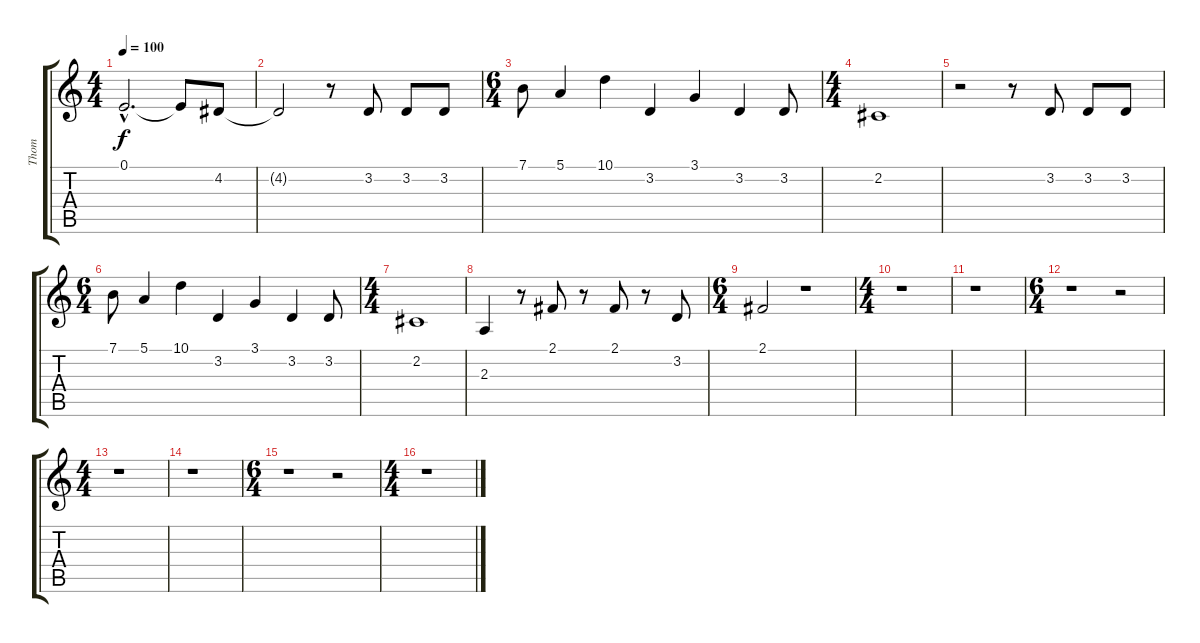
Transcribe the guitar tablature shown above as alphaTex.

\track ("Thom" "Thom") {instrument drawbarorgan}
\staff {score tabs}
\tuning (E4 B3 G3 D3 A2 E2) {hide}
\ts (4 4)
\tempo 100
\clef g2
\ks c
0.1{hac t}.2{d dy f} 0.1{t}.8 4.2.8 |
4.2{t}.2 r.8 3.2.8 3.2.8 3.2.8 |
\ts (6 4)
7.1.8 5.1.4 10.1.4 3.2.4 3.1.4 3.2.4 3.2.8 |
\ts (4 4)
2.2.1 |
r.2 r.8 3.2.8 3.2.8 3.2.8 |
\ts (6 4)
7.1.8 5.1.4 10.1.4 3.2.4 3.1.4 3.2.4 3.2.8 |
\ts (4 4)
2.2.1 |
2.3.4 r.8 2.1.8 r.8 2.1.8 r.8 3.2.8 |
\ts (6 4)
2.1.2 r.1 |
\ts (4 4)
r.1 |
r.1 |
\ts (6 4)
r.1 r.2 |
\ts (4 4)
r.1 |
r.1 |
\ts (6 4)
r.1 r.2 |
\ts (4 4)
r.1
